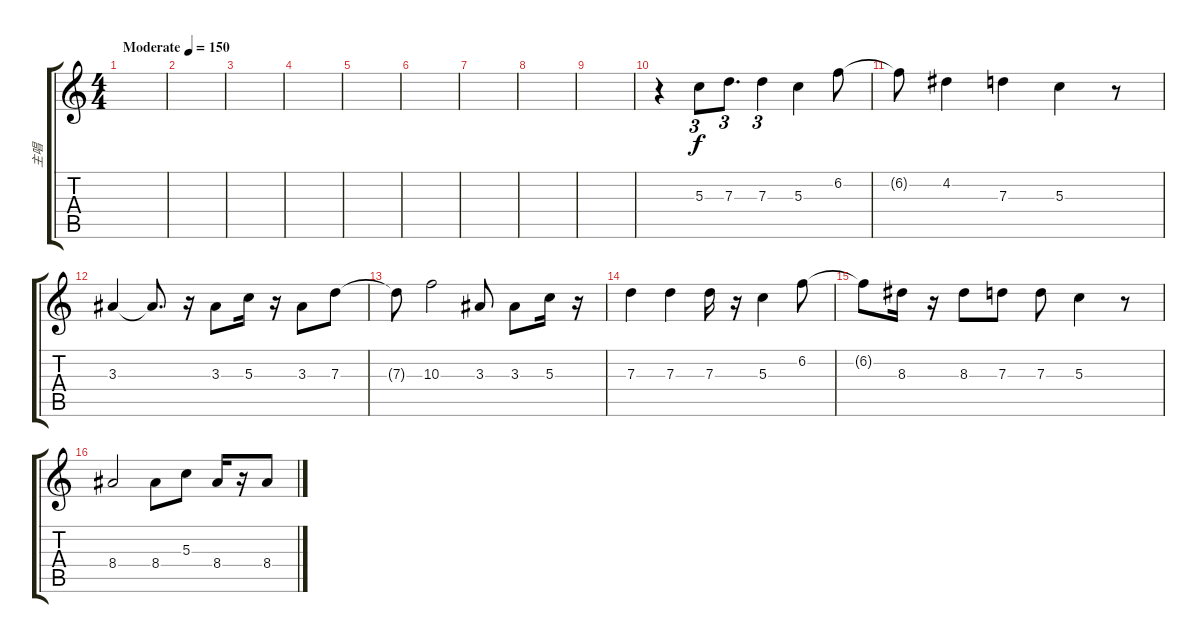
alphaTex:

\track ("主唱" "主唱") {instrument contrabass}
\staff {score tabs}
\tuning (E4 B3 G3 D3 A2 E2) {hide}
\ts (4 4)
\tempo (150 "Moderate")
\clef g2
\ks c
|
|
|
|
|
|
|
|
|
r.4 5.3.8{tu (3 2)} 7.3.8{d tu (3 2)} 7.3.4{tu (3 2)} 5.3.4 6.2.8 |
6.2{t}.8 4.2.4 7.3.4 5.3.4 r.8 |
3.3.4 3.3{t}.8{d} r.16 3.3.8 5.3.16 r.16 3.3.8 7.3.8 |
7.3{t}.8 10.3.2 3.3.8 3.3.8 5.3.16 r.16 |
7.3.4 7.3.4 7.3.16 r.16 5.3.4 6.2.8 |
6.2{t}.8 8.3.16 r.16 8.3.8 7.3.8 7.3.8 5.3.4 r.8 |
8.4.2 8.4.8 5.3.8 8.4.16 r.16 8.4.8
